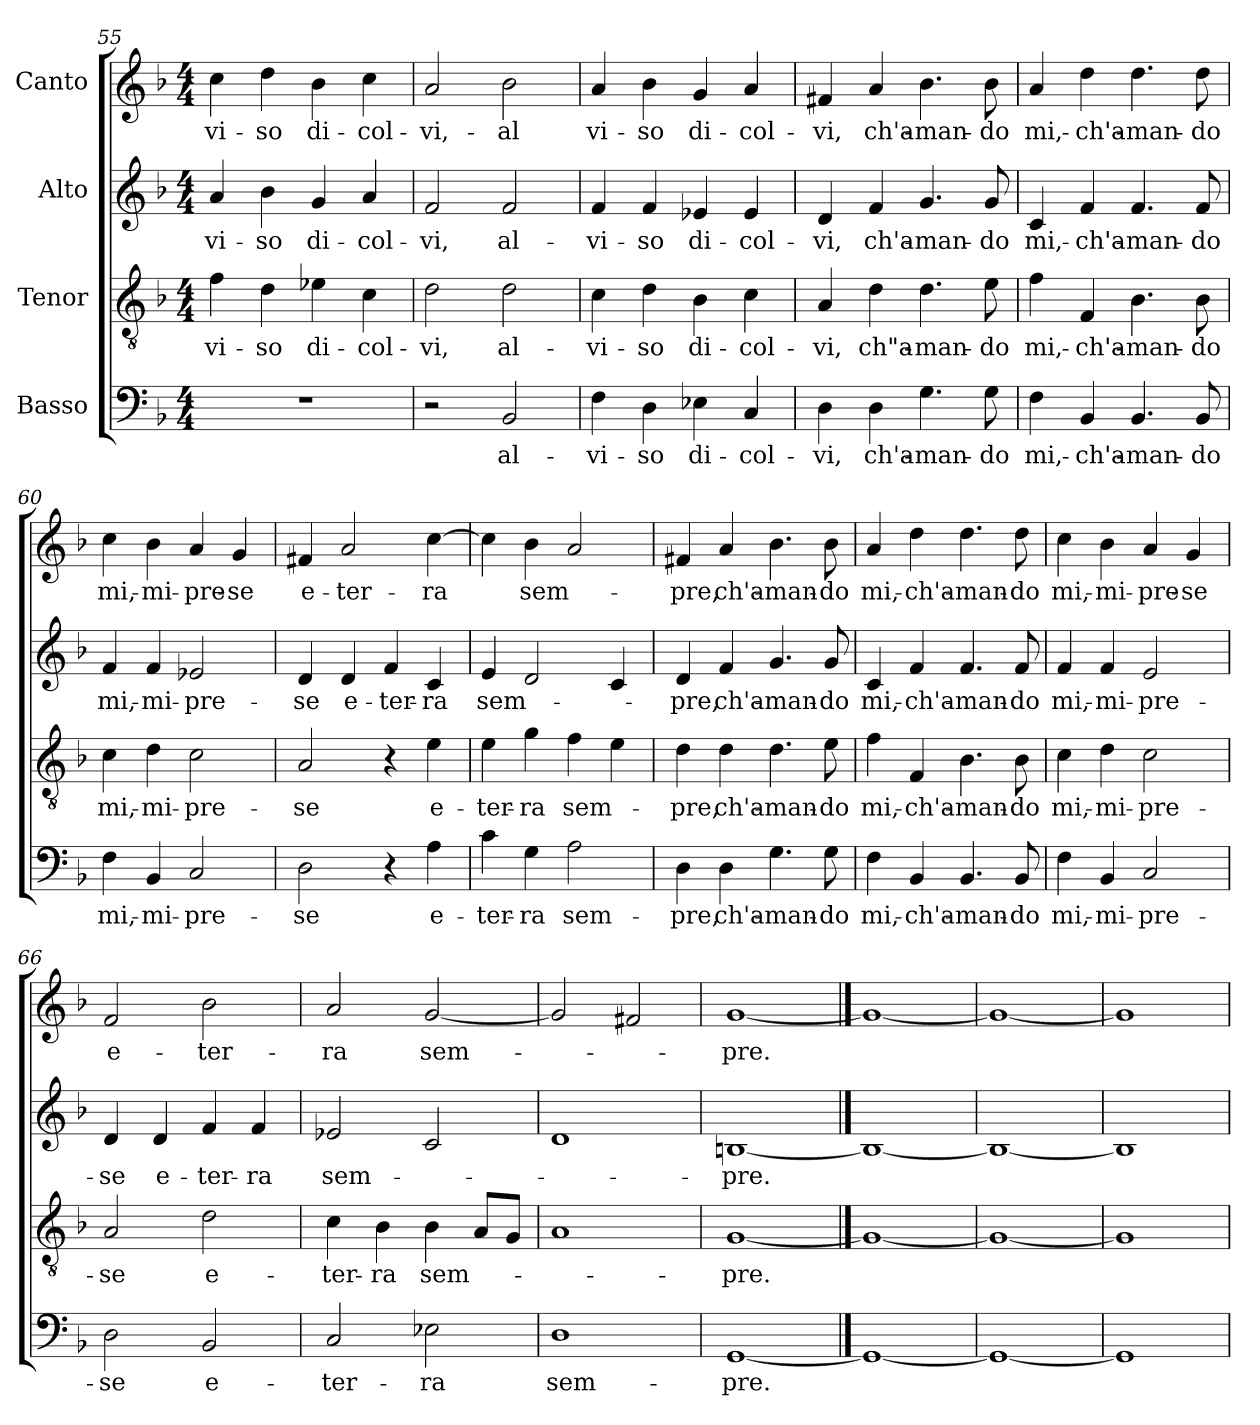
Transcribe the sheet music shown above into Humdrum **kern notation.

**kern	**text	**kern	**text	**kern	**text	**kern	**text
*part4	*part4	*part3	*part3	*part2	*part2	*part1	*part1
*staff4	*staff4	*staff3	*staff3	*staff2	*staff2	*staff1	*staff1
*I"Basso	*	*I"Tenor	*	*I"Alto	*	*I"Canto	*
*clefF4	*	*clefGv2	*	*clefG2	*	*clefG2	*
*k[b-]	*	*k[b-]	*	*k[b-]	*	*k[b-]	*
*M4/4	*	*M4/4	*	*M4/4	*	*M4/4	*
=55	=55	=55	=55	=55	=55	=55	=55
1r	.	4f\	vi-	4a/	vi-	4cc\	vi-
.	.	4d\	-so	4b-\	-so	4dd\	-so
.	.	4e-X\	di-	4g/	di-	4b-\	di-
.	.	4c\	col-	4a/	col-	4cc\	col-
=56	=56	=56	=56	=56	=56	=56	=56
2r	.	2d\	-vi,	2f/	-vi,	2a/	-vi,-
2BB-/	al-	2d\	al-	2f/	al-	2b-\	-al
=57	=57	=57	=57	=57	=57	=57	=57
4F\	vi-	4c\	vi-	4f/	vi-	4a/	vi-
4D\	-so	4d\	-so	4f/	-so	4b-\	-so
4E-X\	di-	4B-\	di-	4e-X/	di-	4g/	di-
4C/	col-	4c\	col-	4e-/	col-	4a/	col-
=58	=58	=58	=58	=58	=58	=58	=58
4D\	-vi,	4A/	-vi,	4d/	-vi,	4f#X/	-vi,
4D\	ch'a-	4d\	ch"a-	4f/	ch'a-	4a/	ch'a-
4.G\	-man-	4.d\	-man-	4.g/	-man-	4.b-\	-man-
8G\	-do	8e\	-do	8g/	-do	8b-\	-do
=59	=59	=59	=59	=59	=59	=59	=59
4F\	mi,-	4f\	mi,-	4c/	mi,-	4a/	mi,-
4BB-/	ch'a-	4F/	ch'a-	4f/	ch'a-	4dd\	ch'a-
4.BB-/	-man-	4.B-\	-man-	4.f/	-man-	4.dd\	-man-
8BB-/	-do	8B-\	-do	8f/	-do	8dd\	-do
=60	=60	=60	=60	=60	=60	=60	=60
4F\	mi,-	4c\	mi,-	4f/	mi,-	4cc\	mi,-
4BB-/	mi-	4d\	mi-	4f/	mi-	4b-\	mi-
2C/	pre-	2c\	pre-	2e-X/	pre-	4a/	pre-
.	.	.	.	.	.	4g/	-se
=61	=61	=61	=61	=61	=61	=61	=61
2D\	-se	2A/	-se	4d/	-se	4f#X/	e-
.	.	.	.	4d/	e-	2a/	ter-
4r	.	4r	.	4f/	ter-	.	.
4A\	e-	4e\	e-	4c/	-ra	[4cc\	-ra
=62	=62	=62	=62	=62	=62	=62	=62
4c\	ter-	4e\	ter-	4e/	sem-	4cc\]	.
4G\	-ra	4g\	-ra	2d/	.	4b-\	sem-
2A\	sem-	4f\	sem-	.	.	2a/	.
.	.	4e\	.	4c/	.	.	.
=63	=63	=63	=63	=63	=63	=63	=63
4D\	-pre,	4d\	-pre,	4d/	-pre,	4f#X/	-pre,
4D\	ch'a-	4d\	ch'a-	4f/	ch'a-	4a/	ch'a-
4.G\	-man-	4.d\	-man-	4.g/	-man-	4.b-\	-man-
8G\	-do	8e\	-do	8g/	-do	8b-\	-do
=64	=64	=64	=64	=64	=64	=64	=64
4F\	mi,-	4f\	mi,-	4c/	mi,-	4a/	mi,-
4BB-/	ch'a-	4F/	ch'a-	4f/	ch'a-	4dd\	ch'a-
4.BB-/	-man-	4.B-\	-man-	4.f/	-man-	4.dd\	-man-
8BB-/	-do	8B-\	-do	8f/	-do	8dd\	-do
=65	=65	=65	=65	=65	=65	=65	=65
4F\	mi,-	4c\	mi,-	4f/	mi,-	4cc\	mi,-
4BB-/	mi-	4d\	mi-	4f/	mi-	4b-\	mi-
2C/	pre-	2c\	pre-	2e/	pre-	4a/	pre-
.	.	.	.	.	.	4g/	-se
=66	=66	=66	=66	=66	=66	=66	=66
2D\	-se	2A/	-se	4d/	-se	2f/	e-
.	.	.	.	4d/	e-	.	.
2BB-/	e-	2d\	e-	4f/	ter-	2b-\	ter-
.	.	.	.	4f/	-ra	.	.
=67	=67	=67	=67	=67	=67	=67	=67
2C/	ter-	4c\	ter-	2e-X/	sem-	2a/	-ra
.	.	4B-\	-ra	.	.	.	.
2E-X\	-ra	4B-\	sem-	2c/	.	[2g/	sem-
.	.	8A/L	.	.	.	.	.
.	.	8G/J	.	.	.	.	.
=68	=68	=68	=68	=68	=68	=68	=68
1D\	sem-	1A/	.	1d/	.	2g/]	.
.	.	.	.	.	.	2f#X/	.
=69	=69	=69	=69	=69	=69	=69	=69
[1GG/	-pre.	[1G/	-pre.	[1Bn/	-pre.	[1g/	-pre.
==70	==70	==70	==70	==70	==70	==70	==70
1GG/_	.	1G/_	.	1B/_	.	1g/_	.
=71	=71	=71	=71	=71	=71	=71	=71
1GG/_	.	1G/_	.	1B/_	.	1g/_	.
=72	=72	=72	=72	=72	=72	=72	=72
1GG/]	.	1G/]	.	1B/]	.	1g/]	.
=	=	=	=	=	=	=	=
*-	*-	*-	*-	*-	*-	*-	*-
